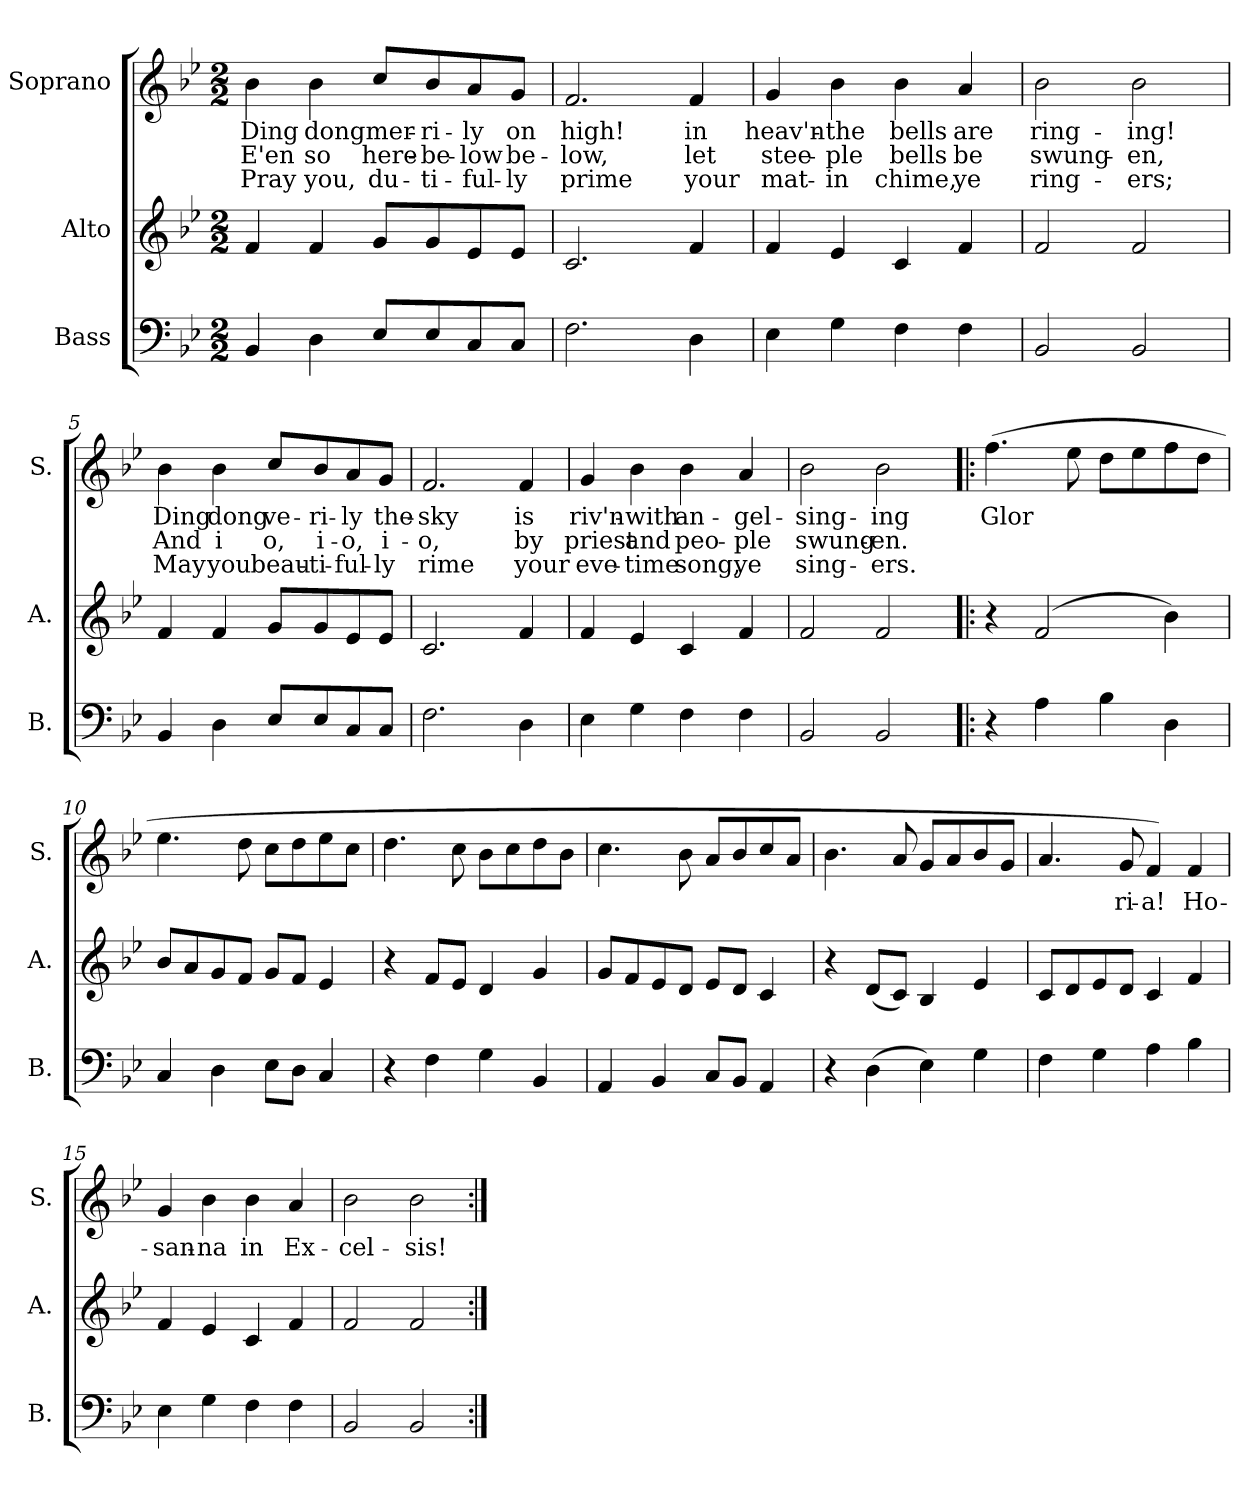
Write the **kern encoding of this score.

**kern	**kern	**kern	**text	**text	**text
*part3	*part2	*part1	*part1	*part1	*part1
*staff3	*staff2	*staff1	*staff1	*staff1	*staff1
*I"Bass	*I"Alto	*I"Soprano	*	*	*
*I'B.	*I'A.	*I'S.	*	*	*
*clefF4	*	*clefG2	*	*	*
*k[b-e-]	*k[b-e-]	*k[b-e-]	*	*	*
*B-:	*B-:	*B-:	*	*	*
*M2/2	*M2/2	*M2/2	*	*	*
=1	=1	=1	=1	=1	=1
4BB-/	4f/	4b-\	Ding	E'en	Pray
4D\	4f/	4b-\	dong	so	you,
8E-/L	8g/L	8cc/L	mer-	here-	du-
8E-/	8g/	8b-/	-ri-	-be-	-ti-
8C/	8e-/	8a/	-ly	-low	-ful-
8C/J	8e-/J	8g/J	on	be-	-ly
=2	=2	=2	=2	=2	=2
2.F\	2.c/	2.f/	high!	-low,	prime
4D\	4f/	4f/	in	let	your
=3	=3	=3	=3	=3	=3
4E-\	4f/	4g/	heav'n-	stee-	mat-
4G\	4e-/	4b-\	-the	-ple	-in
4F\	4c/	4b-\	bells	bells	chime,
4F\	4f/	4a/	are	be	ye
!!LO:LB:g=z
=4	=4	=4	=4	=4	=4
2BB-/	2f/	2b-\	ring-	swung-	ring-
2BB-/	2f/	2b-\	-ing!	-en,	-ers;
=5	=5	=5	=5	=5	=5
4BB-/	4f/	4b-\	Ding	And	May
4D\	4f/	4b-\	dong	i	you
8E-/L	8g/L	8cc/L	ve-	o,	beau-
8E-/	8g/	8b-/	-ri-	i-	-ti-
8C/	8e-/	8a/	-ly	-o,	-ful-
8C/J	8e-/J	8g/J	the-	i-	-ly
=6	=6	=6	=6	=6	=6
2.F\	2.c/	2.f/	-sky	-o,	rime
4D\	4f/	4f/	is	by	your
=7	=7	=7	=7	=7	=7
4E-\	4f/	4g/	riv'n-	priest	eve-
4G\	4e-/	4b-\	-with	and	-time
4F\	4c/	4b-\	an-	peo-	song,
4F\	4f/	4a/	-gel-	-ple	ye
!!LO:LB:g=z
=8	=8	=8	=8	=8	=8
2BB-/	2f/	2b-\	-sing-	swung-	sing-
2BB-/	2f/	2b-\	-ing	-en.	-ers.
=9!|:	=9!|:	=9!|:	=9!|:	=9!|:	=9!|:
4r	4r	(4.ff\	Glor	.	.
4A\	(2f/	.	.	.	.
.	.	8ee-\	.	.	.
4B-\	.	8dd\L	.	.	.
.	.	8ee-\	.	.	.
4D\	4b-\)	8ff\	.	.	.
.	.	8dd\J	.	.	.
=10	=10	=10	=10	=10	=10
4C/	8b-/L	4.ee-\	.	.	.
.	8a/	.	.	.	.
4D\	8g/	.	.	.	.
.	8f/J	8dd\	.	.	.
8E-\L	8g/L	8cc\L	.	.	.
8D\J	8f/J	8dd\	.	.	.
4C/	4e-/	8ee-\	.	.	.
.	.	8cc\J	.	.	.
=11	=11	=11	=11	=11	=11
4r	4r	4.dd\	.	.	.
4F\	8f/L	.	.	.	.
.	8e-/J	8cc\	.	.	.
4G\	4d/	8b-\L	.	.	.
.	.	8cc\	.	.	.
4BB-/	4g/	8dd\	.	.	.
.	.	8b-\J	.	.	.
=12	=12	=12	=12	=12	=12
4AA/	8g/L	4.cc\	.	.	.
.	8f/	.	.	.	.
4BB-/	8e-/	.	.	.	.
.	8d/J	8b-\	.	.	.
8C/L	8e-/L	8a/L	.	.	.
8BB-/J	8d/J	8b-/	.	.	.
4AA/	4c/	8cc/	.	.	.
.	.	8a/J	.	.	.
!!LO:LB:g=z
=13	=13	=13	=13	=13	=13
4r	4r	4.b-\	.	.	.
(4D\	(8d/L	.	.	.	.
.	8c/J)	8a/	.	.	.
4E-\)	4B-/	8g/L	.	.	.
.	.	8a/	.	.	.
4G\	4e-/	8b-/	.	.	.
.	.	8g/J	.	.	.
=14	=14	=14	=14	=14	=14
4F\	8c/L	4.a/	.	.	.
.	8d/	.	.	.	.
4G\	8e-/	.	.	.	.
.	8d/J	8g/	ri-	.	.
4A\	4c/	4f/)	-a!	.	.
4B-\	4f/	4f/	Ho-	.	.
=15	=15	=15	=15	=15	=15
4E-\	4f/	4g/	-san-	.	.
4G\	4e-/	4b-\	-na	.	.
4F\	4c/	4b-\	in	.	.
4F\	4f/	4a/	Ex-	.	.
=16	=16	=16	=16	=16	=16
2BB-/	2f/	2b-\	-cel-	.	.
2BB-/	2f/	2b-\	-sis!	.	.
=:|!	=:|!	=:|!	=:|!	=:|!	=:|!
*-	*-	*-	*-	*-	*-
